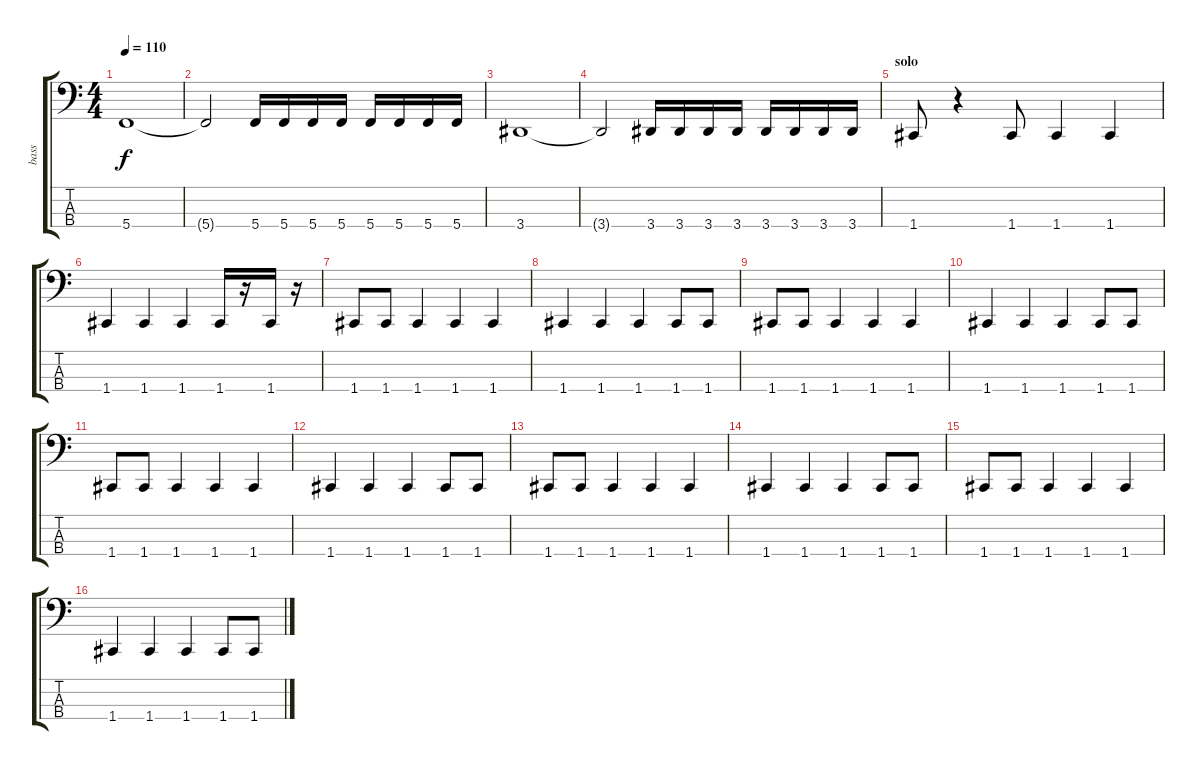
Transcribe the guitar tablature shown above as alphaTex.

\track ("bass" "bass") {instrument electricbasspick}
\staff {score tabs}
\tuning (Eb2 Bb1 F1 C1) {hide}
\ts (4 4)
\tempo 110
\clef f4
\ks c
5.4.1{dy f} |
5.4{t}.2 5.4.16 5.4.16 5.4.16 5.4.16 5.4.16 5.4.16 5.4.16 5.4.16 |
3.4.1 |
3.4{t}.2 3.4.16 3.4.16 3.4.16 3.4.16 3.4.16 3.4.16 3.4.16 3.4.16 |
\section ("" "solo")
1.4.8 r.4 1.4.8 1.4.4 1.4.4 |
1.4.4 1.4.4 1.4.4 1.4.16 r.16 1.4.16 r.16 |
1.4.8 1.4.8 1.4.4 1.4.4 1.4.4 |
1.4.4 1.4.4 1.4.4 1.4.8 1.4.8 |
1.4.8 1.4.8 1.4.4 1.4.4 1.4.4 |
1.4.4 1.4.4 1.4.4 1.4.8 1.4.8 |
1.4.8 1.4.8 1.4.4 1.4.4 1.4.4 |
1.4.4 1.4.4 1.4.4 1.4.8 1.4.8 |
1.4.8 1.4.8 1.4.4 1.4.4 1.4.4 |
1.4.4 1.4.4 1.4.4 1.4.8 1.4.8 |
1.4.8 1.4.8 1.4.4 1.4.4 1.4.4 |
1.4.4 1.4.4 1.4.4 1.4.8 1.4.8
